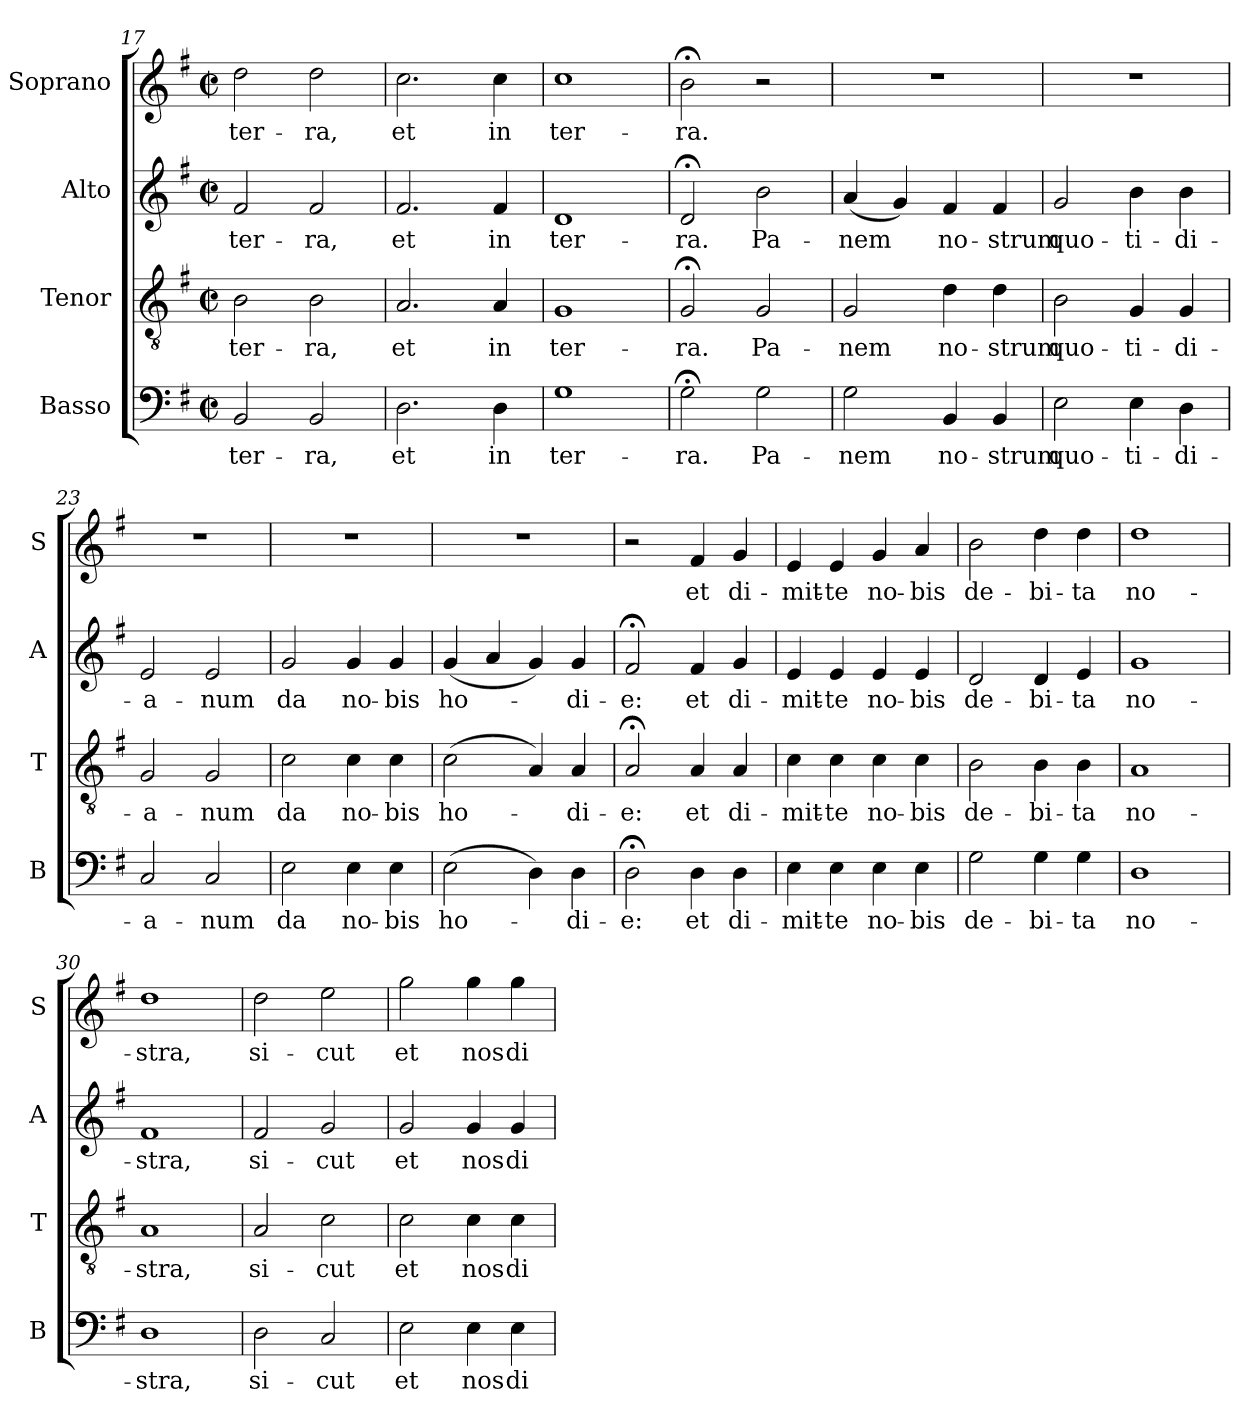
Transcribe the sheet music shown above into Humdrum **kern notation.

**kern	**text	**kern	**text	**kern	**text	**kern	**text
*part4	*part4	*part3	*part3	*part2	*part2	*part1	*part1
*staff4	*staff4	*staff3	*staff3	*staff2	*staff2	*staff1	*staff1
*I"Basso	*	*I"Tenor	*	*I"Alto	*	*I"Soprano	*
*I'B	*	*I'T	*	*I'A	*	*I'S	*
*clefF4	*	*clefGv2	*	*clefG2	*	*clefG2	*
*k[f#]	*	*k[f#]	*	*k[f#]	*	*k[f#]	*
*G:	*	*G:	*	*G:	*	*G:	*
*M2/2	*	*M2/2	*	*M2/2	*	*M2/2	*
*met(c|)	*	*met(c|)	*	*met(c|)	*	*met(c|)	*
=17	=17	=17	=17	=17	=17	=17	=17
!	!LO:LY:b:cj	!	!LO:LY:b:cj	!	!LO:LY:b:cj	!	!LO:LY:b:cj
2BB/	ter-	2B\	ter-	2f#/	ter-	2dd\	ter-
!	!LO:LY:b:cj	!	!LO:LY:b:cj	!	!LO:LY:b:cj	!	!LO:LY:b:cj
2BB/	-ra,	2B\	-ra,	2f#/	-ra,	2dd\	-ra,
=18	=18	=18	=18	=18	=18	=18	=18
!	!LO:LY:b:cj	!	!LO:LY:b:cj	!	!LO:LY:b:cj	!	!LO:LY:b:cj
2.D\	et	2.A/	et	2.f#/	et	2.cc\	et
!	!LO:LY:b:cj	!	!LO:LY:b:cj	!	!LO:LY:b:cj	!	!LO:LY:b:cj
4D\	in	4A/	in	4f#/	in	4cc\	in
=19	=19	=19	=19	=19	=19	=19	=19
!	!LO:LY:b:cj	!	!LO:LY:b:cj	!	!LO:LY:b:cj	!	!LO:LY:b:cj
1G	ter-	1G	ter-	1d	ter-	1cc	ter-
=20	=20	=20	=20	=20	=20	=20	=20
!	!LO:LY:b:cj	!	!LO:LY:b:cj	!	!LO:LY:b:cj	!	!LO:LY:b:cj
2G;<\	-ra.	2G;</	-ra.	2d;</	-ra.	2b;<\	-ra.
!	!LO:LY:b:cj	!	!LO:LY:b:cj	!	!LO:LY:b:cj	!	!
2G\	Pa-	2G/	Pa-	2b\	Pa-	2r	.
!!LO:LB:g=z
=21	=21	=21	=21	=21	=21	=21	=21
!	!LO:LY:b:cj	!	!LO:LY:b:cj	!	!LO:LY:b	!	!
2G\	-nem	2G/	-nem	(<4a/	-nem	1r	.
.	.	.	.	4g/)	.	.	.
!	!LO:LY:b:cj	!	!LO:LY:b:cj	!	!LO:LY:b:cj	!	!
4BB/	no-	4d\	no-	4f#/	no-	.	.
!	!LO:LY:b:cj	!	!LO:LY:b:cj	!	!LO:LY:b:cj	!	!
4BB/	-strum	4d\	-strum	4f#/	-strum	.	.
=22	=22	=22	=22	=22	=22	=22	=22
!	!LO:LY:b:cj	!	!LO:LY:b:cj	!	!LO:LY:b:cj	!	!
2E\	quo-	2B\	quo-	2g/	quo-	1r	.
!	!LO:LY:b:cj	!	!LO:LY:b:cj	!	!LO:LY:b:cj	!	!
4E\	-ti-	4G/	-ti-	4b\	-ti-	.	.
!	!LO:LY:b:cj	!	!LO:LY:b:cj	!	!LO:LY:b:cj	!	!
4D\	-di-	4G/	-di-	4b\	-di-	.	.
=23	=23	=23	=23	=23	=23	=23	=23
!	!LO:LY:b:cj	!	!LO:LY:b:cj	!	!LO:LY:b:cj	!	!
2C/	-a-	2G/	-a-	2e/	-a-	1r	.
!	!LO:LY:b:cj	!	!LO:LY:b:cj	!	!LO:LY:b:cj	!	!
2C/	-num	2G/	-num	2e/	-num	.	.
=24	=24	=24	=24	=24	=24	=24	=24
!	!LO:LY:b:cj	!	!LO:LY:b:cj	!	!LO:LY:b:cj	!	!
2E\	da	2c\	da	2g/	da	1r	.
!	!LO:LY:b:cj	!	!LO:LY:b:cj	!	!LO:LY:b:cj	!	!
4E\	no-	4c\	no-	4g/	no-	.	.
!	!LO:LY:b:cj	!	!LO:LY:b:cj	!	!LO:LY:b:cj	!	!
4E\	-bis	4c\	-bis	4g/	-bis	.	.
=25	=25	=25	=25	=25	=25	=25	=25
!	!LO:LY:b:cj	!	!LO:LY:b:cj	!	!LO:LY:b:cj	!	!
(>2E\	ho-	(>2c\	ho-	(<4g/	ho-	1r	.
.	.	.	.	4a/	.	.	.
4D\)	.	4A/)	.	4g/)	.	.	.
!	!LO:LY:b:cj	!	!LO:LY:b:cj	!	!LO:LY:b:cj	!	!
4D\	-di-	4A/	-di-	4g/	-di-	.	.
!!LO:LB:g=z
=26	=26	=26	=26	=26	=26	=26	=26
!	!LO:LY:b:cj	!	!LO:LY:b:cj	!	!LO:LY:b:cj	!	!
2D;<\	-e:	2A;</	-e:	2f#;</	-e:	2r	.
!	!LO:LY:b:cj	!	!LO:LY:b:cj	!	!LO:LY:b:cj	!	!LO:LY:b:cj
4D\	et	4A/	et	4f#/	et	4f#/	et
!	!LO:LY:b:cj	!	!LO:LY:b:cj	!	!LO:LY:b:cj	!	!LO:LY:b:cj
4D\	di-	4A/	di-	4g/	di-	4g/	di-
=27	=27	=27	=27	=27	=27	=27	=27
!	!LO:LY:b:cj	!	!LO:LY:b:cj	!	!LO:LY:b:cj	!	!LO:LY:b:cj
4E\	-mit-	4c\	-mit-	4e/	-mit-	4e/	-mit-
!	!LO:LY:b:cj	!	!LO:LY:b:cj	!	!LO:LY:b:cj	!	!LO:LY:b:cj
4E\	-te	4c\	-te	4e/	-te	4e/	-te
!	!LO:LY:b:cj	!	!LO:LY:b:cj	!	!LO:LY:b:cj	!	!LO:LY:b:cj
4E\	no-	4c\	no-	4e/	no-	4g/	no-
!	!LO:LY:b:cj	!	!LO:LY:b:cj	!	!LO:LY:b:cj	!	!LO:LY:b:cj
4E\	-bis	4c\	-bis	4e/	-bis	4a/	-bis
=28	=28	=28	=28	=28	=28	=28	=28
!	!LO:LY:b:cj	!	!LO:LY:b:cj	!	!LO:LY:b:cj	!	!LO:LY:b:cj
2G\	de-	2B\	de-	2d/	de-	2b\	de-
!	!LO:LY:b:cj	!	!LO:LY:b:cj	!	!LO:LY:b:cj	!	!LO:LY:b:cj
4G\	-bi-	4B\	-bi-	4d/	-bi-	4dd\	-bi-
!	!LO:LY:b:cj	!	!LO:LY:b:cj	!	!LO:LY:b:cj	!	!LO:LY:b:cj
4G\	-ta	4B\	-ta	4e/	-ta	4dd\	-ta
=29	=29	=29	=29	=29	=29	=29	=29
!	!LO:LY:b:cj	!	!LO:LY:b:cj	!	!LO:LY:b:cj	!	!LO:LY:b:cj
1D	no-	1A	no-	1g	no-	1dd	no-
=30	=30	=30	=30	=30	=30	=30	=30
!	!LO:LY:b:cj	!	!LO:LY:b:cj	!	!LO:LY:b:cj	!	!LO:LY:b:cj
1D	-stra,	1A	-stra,	1f#	-stra,	1dd	-stra,
!!LO:PB:g=z
=31	=31	=31	=31	=31	=31	=31	=31
!	!LO:LY:b:cj	!	!LO:LY:b:cj	!	!LO:LY:b:cj	!	!LO:LY:b:cj
2D\	si-	2A/	si-	2f#/	si-	2dd\	si-
!	!LO:LY:b:cj	!	!LO:LY:b:cj	!	!LO:LY:b:cj	!	!LO:LY:b:cj
2C/	-cut	2c\	-cut	2g/	-cut	2ee\	-cut
=32	=32	=32	=32	=32	=32	=32	=32
!	!LO:LY:b:cj	!	!LO:LY:b:cj	!	!LO:LY:b:cj	!	!LO:LY:b:cj
2E\	et	2c\	et	2g/	et	2gg\	et
!	!LO:LY:b:cj	!	!LO:LY:b:cj	!	!LO:LY:b:cj	!	!LO:LY:b:cj
4E\	nos	4c\	nos	4g/	nos	4gg\	nos
!	!LO:LY:b:cj	!	!LO:LY:b:cj	!	!LO:LY:b:cj	!	!LO:LY:b:cj
4E\	di-	4c\	di-	4g/	di-	4gg\	di-
=	=	=	=	=	=	=	=
*-	*-	*-	*-	*-	*-	*-	*-
